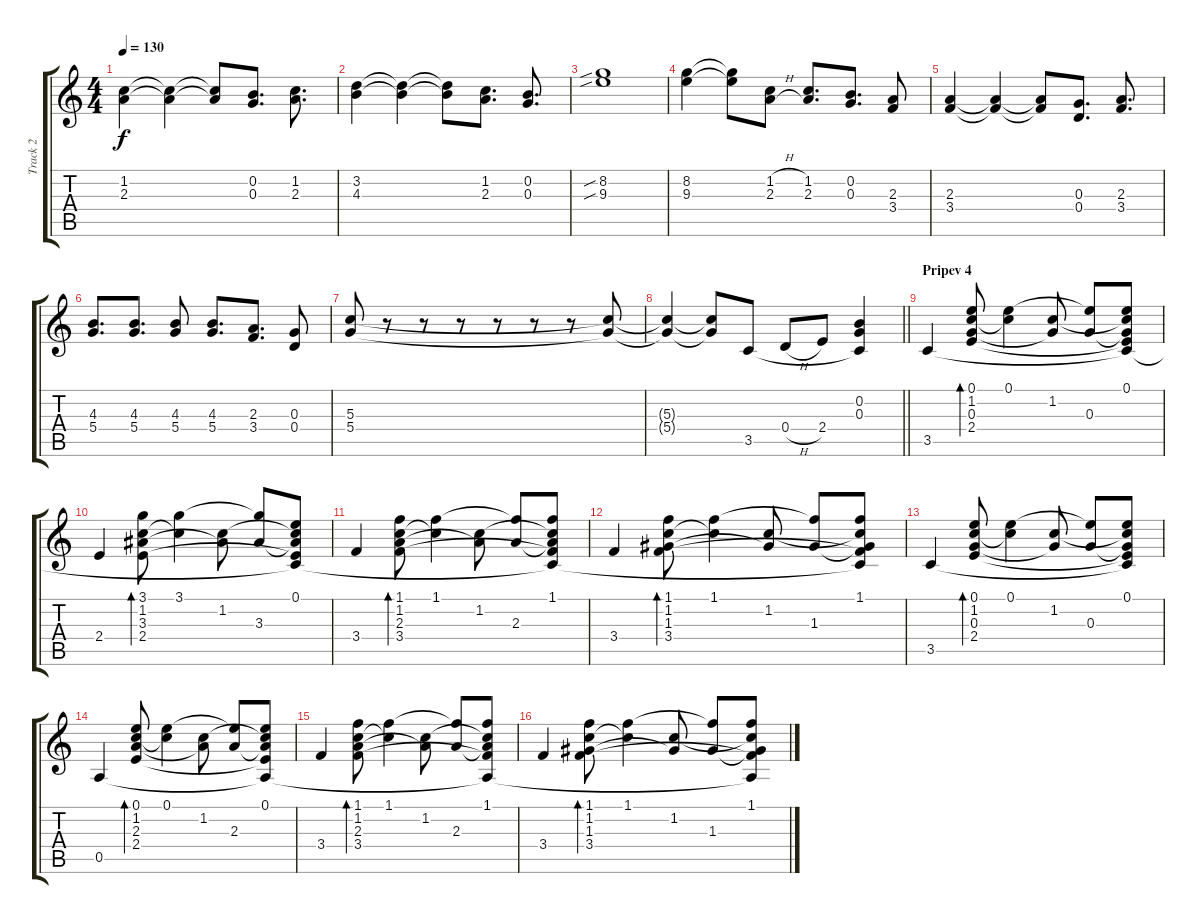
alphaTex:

\track ("Track 2" "Track 2") {instrument acousticguitarsteel}
\staff {score tabs}
\tuning (E4 B3 G3 D3 A2 E2) {hide}
\ts (4 4)
\tempo 130
\clef g2
\ks c
(1.2 2.3).4{dy f} (1.2{t} 2.3{t}).4 (1.2{t} 2.3{t}).8 (0.2 0.3).8{d} (1.2 2.3).8{d} |
(3.2 4.3).4 (3.2{t} 4.3{t}).4 (3.2{t} 4.3{t}).8 (1.2 2.3).8{d} (0.2 0.3).8{d} |
(8.2{sib} 9.3{sib}).1 |
(8.2 9.3).4 (8.2{t} 9.3{t}).8 (1.2{h} 2.3{h}).8 (1.2 2.3).8{d} (0.2 0.3).8{d} (2.3 3.4).8 |
(2.3 3.4).4 (2.3{t} 3.4{t}).4 (2.3{t} 3.4{t}).8 (0.3 0.4).8{d} (2.3 3.4).8{d} |
(4.3 5.4).8{d} (4.3 5.4).8{d} (4.3 5.4).8 (4.3 5.4).8{d} (2.3 3.4).8{d} (0.3 0.4).8 |
(5.3 5.4).8 r.8 r.8 r.8 r.8 r.8 r.8 (5.3{t} 5.4{t}).8 |
\barLineRight lightlight
(5.3{t} 5.4{t}).4 (5.3{t} 5.4{t}).8 3.5.8 0.4{h}.8 2.4.8 (0.2 0.3 3.5{t}).4 |
\section ("" "Pripev 4")
3.5.4 (0.1 1.2 0.3 2.4).8{bd 60} (0.1 1.2{t}).4 (1.2 0.3{t}).8 (0.1{t} 0.3).8 (0.1 1.2{t} 0.3{t} 2.4{t} 3.5{t}).8 |
2.4.4 (3.1 1.2 3.3 2.4).8{bd 60} (3.1 1.2{t}).4 (1.2 3.3{t}).8 (3.1{t} 3.3).8 (0.1 1.2{t} 3.3{t} 2.4{t} 3.5{t}).8 |
3.4.4 (1.1 1.2 2.3 3.4).8{bd 60} (1.1 1.2{t}).4 (1.2 2.3{t}).8 (1.1{t} 2.3).8 (1.1 1.2{t} 2.3{t} 3.4{t} 3.5{t}).8 |
3.4.4 (1.1 1.2 1.3 3.4).8{bd 60} (1.1 1.2{t}).4 (1.2 1.3{t}).8 (1.1{t} 1.3).8 (1.1 1.2{t} 1.3{t} 3.4{t} 3.5{t}).8 |
3.5.4 (0.1 1.2 0.3 2.4).8{bd 60} (0.1 1.2{t}).4 (1.2 0.3{t}).8 (0.1{t} 0.3).8 (0.1 1.2{t} 0.3{t} 2.4{t} 3.5{t}).8 |
0.5.4 (0.1 1.2 2.3 2.4).8{bd 60} (0.1 1.2{t}).4 (1.2 2.3{t}).8 (0.1{t} 2.3).8 (0.1 1.2{t} 2.3{t} 2.4{t} 0.5{t}).8 |
3.4.4 (1.1 1.2 2.3 3.4).8{bd 60} (1.1 1.2{t}).4 (1.2 2.3{t}).8 (1.1{t} 2.3).8 (1.1 1.2{t} 2.3{t} 3.4{t} 0.5{t}).8 |
3.4.4 (1.1 1.2 1.3 3.4).8{bd 60} (1.1 1.2{t}).4 (1.2 1.3{t}).8 (1.1{t} 1.3).8 (1.1 1.2{t} 1.3{t} 3.4{t} 0.5{t}).8
